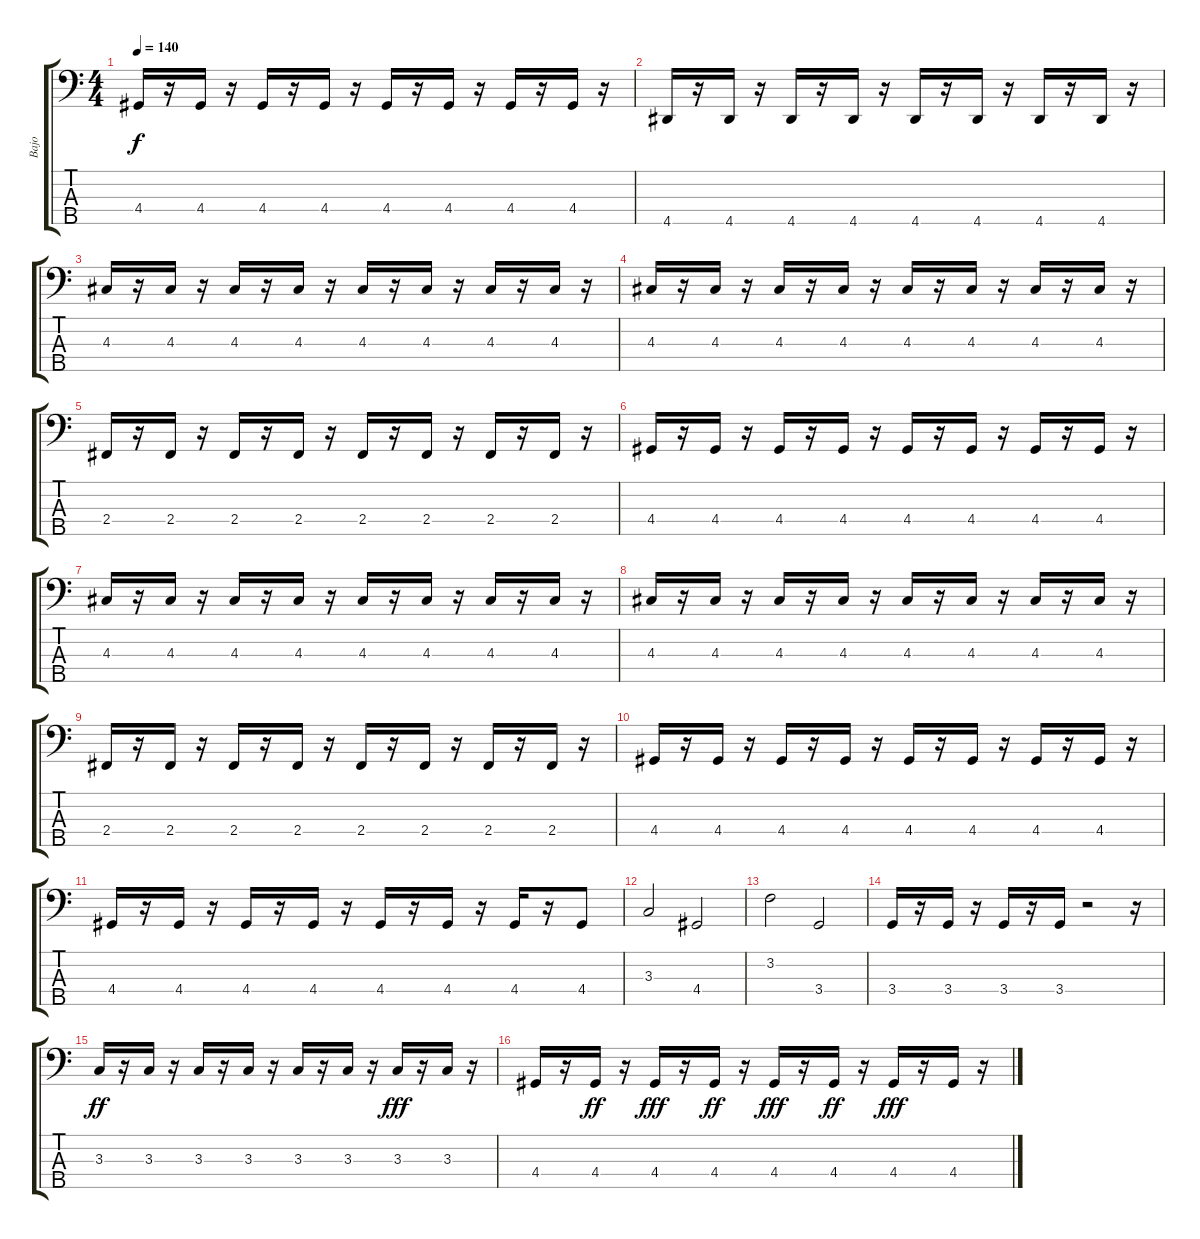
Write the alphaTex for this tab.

\track ("Bajo" "Bajo") {instrument fretlessbass}
\staff {score tabs}
\tuning (G2 D2 A1 E1 B0) {hide}
\ts (4 4)
\tempo 140
\clef f4
\ks c
4.4.16{dy f} r.16 4.4.16 r.16 4.4.16 r.16 4.4.16 r.16 4.4.16 r.16 4.4.16 r.16 4.4.16 r.16 4.4.16 r.16 |
4.5.16 r.16 4.5.16 r.16 4.5.16 r.16 4.5.16 r.16 4.5.16 r.16 4.5.16 r.16 4.5.16 r.16 4.5.16 r.16 |
4.3.16 r.16 4.3.16 r.16 4.3.16 r.16 4.3.16 r.16 4.3.16 r.16 4.3.16 r.16 4.3.16 r.16 4.3.16 r.16 |
4.3.16 r.16 4.3.16 r.16 4.3.16 r.16 4.3.16 r.16 4.3.16 r.16 4.3.16 r.16 4.3.16 r.16 4.3.16 r.16 |
2.4.16 r.16 2.4.16 r.16 2.4.16 r.16 2.4.16 r.16 2.4.16 r.16 2.4.16 r.16 2.4.16 r.16 2.4.16 r.16 |
4.4.16 r.16 4.4.16 r.16 4.4.16 r.16 4.4.16 r.16 4.4.16 r.16 4.4.16 r.16 4.4.16 r.16 4.4.16 r.16 |
4.3.16 r.16 4.3.16 r.16 4.3.16 r.16 4.3.16 r.16 4.3.16 r.16 4.3.16 r.16 4.3.16 r.16 4.3.16 r.16 |
4.3.16 r.16 4.3.16 r.16 4.3.16 r.16 4.3.16 r.16 4.3.16 r.16 4.3.16 r.16 4.3.16 r.16 4.3.16 r.16 |
2.4.16 r.16 2.4.16 r.16 2.4.16 r.16 2.4.16 r.16 2.4.16 r.16 2.4.16 r.16 2.4.16 r.16 2.4.16 r.16 |
4.4.16 r.16 4.4.16 r.16 4.4.16 r.16 4.4.16 r.16 4.4.16 r.16 4.4.16 r.16 4.4.16 r.16 4.4.16 r.16 |
4.4.16 r.16 4.4.16 r.16 4.4.16 r.16 4.4.16 r.16 4.4.16 r.16 4.4.16 r.16 4.4.16 r.16 4.4.8 |
3.3.2 4.4.2 |
3.2.2 3.4.2 |
3.4.16 r.16 3.4.16 r.16 3.4.16 r.16 3.4.16 r.2 r.16 |
3.3.16{dy ff} r.16 3.3.16 r.16 3.3.16 r.16 3.3.16 r.16 3.3.16 r.16 3.3.16 r.16 3.3.16{dy fff} r.16 3.3.16 r.16 |
4.4.16 r.16 4.4.16{dy ff} r.16 4.4.16{dy fff} r.16 4.4.16{dy ff} r.16 4.4.16{dy fff} r.16 4.4.16{dy ff} r.16 4.4.16{dy fff} r.16 4.4.16 r.16
